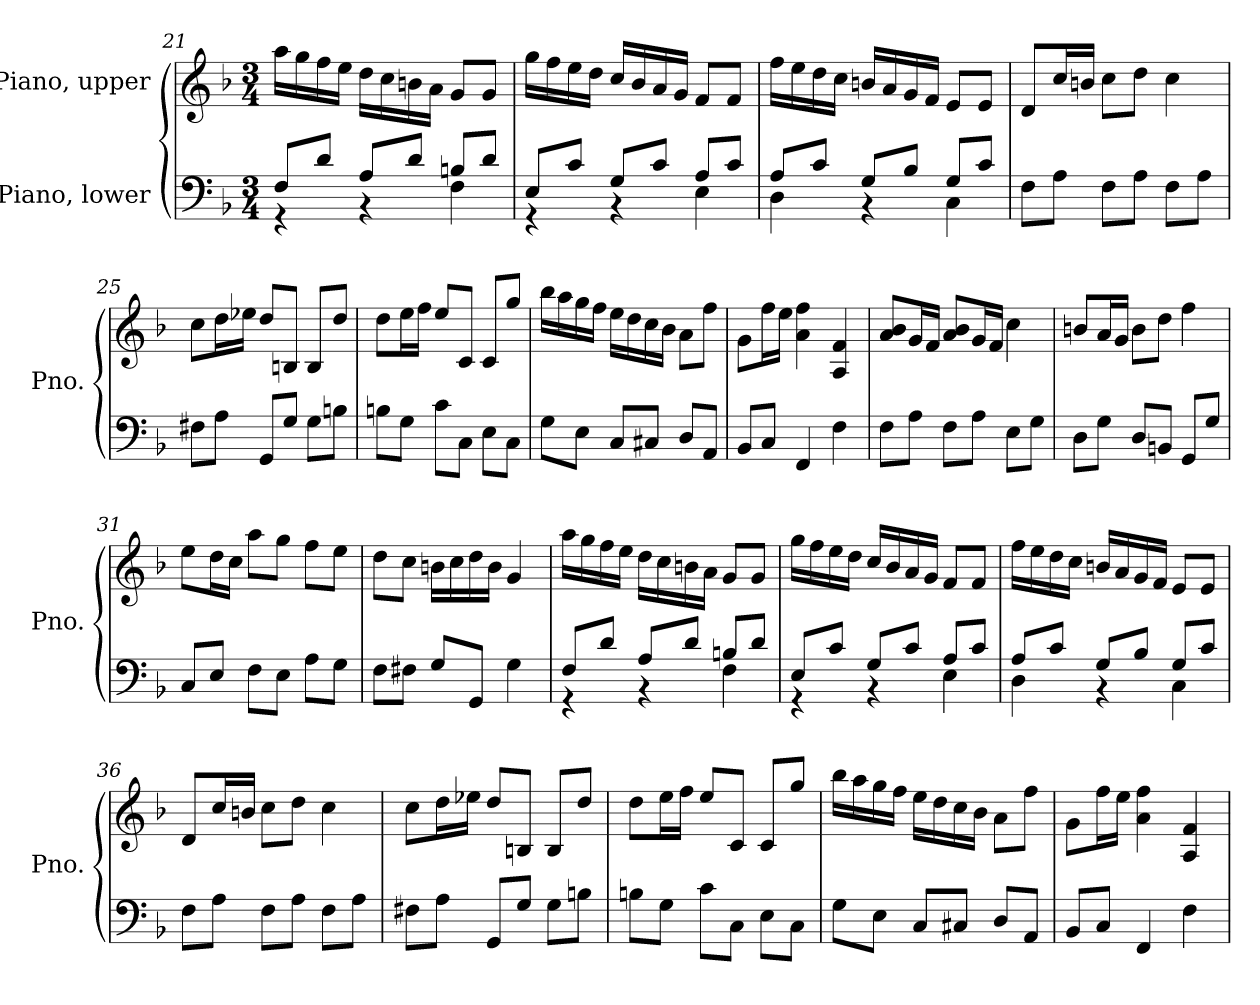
**kern	**kern
*part2	*part1
*staff2	*staff1
*I"Piano, lower	*I"Piano, upper
*I'Pno.	*I'Pno.
!!LO:LB:g=z
*clefF4	*clefG2
*k[b-]	*k[b-]
*M3/4	*M3/4
=21	=21
*^	*
8F/L	4r	16aa\LL
.	.	16gg\
8d/J	.	16ff\
.	.	16ee\JJ
8A/L	4r	16dd\LL
.	.	16cc\
8d/J	.	16bn\
.	.	16a\JJ
8Bn/L	4F\	8g/L
8d/J	.	8g/J
=22	=22	=22
8E/L	4r	16gg\LL
.	.	16ff\
8c/J	.	16ee\
.	.	16dd\JJ
8G/L	4r	16cc/LL
.	.	16b-/
8c/J	.	16a/
.	.	16g/JJ
8A/L	4E\	8f/L
8c/J	.	8f/J
=23	=23	=23
8A/L	4D\	16ff\LL
.	.	16ee\
8c/J	.	16dd\
.	.	16cc\JJ
8G/L	4r	16bn/LL
.	.	16a/
8B-/J	.	16g/
.	.	16f/JJ
8G/L	4C\	8e/L
8c/J	.	8e/J
*v	*v	*
=24	=24
8F\L	8d/L
8A\J	16cc/L
.	16bn/JJ
8F\L	8cc\L
8A\J	8dd\J
8F\L	4cc\
8A\J	.
!!LO:PB:g=z
=25	=25
8F#X\L	8cc\L
8A\J	16dd\L
.	16ee-X\JJ
8GG/L	8dd/L
8G/J	8Bn/J
8G\L	8B/L
8Bn\J	8dd/J
=26	=26
8Bn\L	8dd\L
8G\J	16ee\L
.	16ff\JJ
8c\L	8ee/L
8C\J	8c/J
8E\L	8c/L
8C\J	8gg/J
=27	=27
8G\L	16bb-\LL
.	16aa\
8E\J	16gg\
.	16ff\JJ
8C/L	16ee\LL
.	16dd\
8C#X/J	16cc\
.	16b-\JJ
8D/L	8a\L
8AA/J	8ff\J
=28	=28
8BB-/L	8g\L
8C/J	16ff\L
.	16ee\JJ
4FF/	4a\ 4ff\
4F\	4A/ 4f/
!!LO:LB:g=z
=29	=29
8F\L	8a/ 8b-/L
8A\J	16g/L
.	16f/JJ
8F\L	8a/ 8b-/L
8A\J	16g/L
.	16f/JJ
8E\L	4cc\
8G\J	.
=30	=30
8D\L	8bn/L
8G\J	16a/L
.	16g/JJ
8D/L	8b\L
8BBn/J	8dd\J
8GG/L	4ff\
8G/J	.
=31	=31
8C/L	8ee\L
8E/J	16dd\L
.	16cc\JJ
8F\L	8aa\L
8E\J	8gg\J
8A\L	8ff\L
8G\J	8ee\J
=32	=32
8F\L	8dd\L
8F#X\J	8cc\J
8G/L	16bn\LL
.	16cc\
8GG/J	16dd\
.	16b\JJ
4G\	4g/
!!LO:LB:g=z
=33	=33
*^	*
8F/L	4r	16aa\LL
.	.	16gg\
8d/J	.	16ff\
.	.	16ee\JJ
8A/L	4r	16dd\LL
.	.	16cc\
8d/J	.	16bn\
.	.	16a\JJ
8Bn/L	4F\	8g/L
8d/J	.	8g/J
=34	=34	=34
8E/L	4r	16gg\LL
.	.	16ff\
8c/J	.	16ee\
.	.	16dd\JJ
8G/L	4r	16cc/LL
.	.	16b-/
8c/J	.	16a/
.	.	16g/JJ
8A/L	4E\	8f/L
8c/J	.	8f/J
=35	=35	=35
8A/L	4D\	16ff\LL
.	.	16ee\
8c/J	.	16dd\
.	.	16cc\JJ
8G/L	4r	16bn/LL
.	.	16a/
8B-/J	.	16g/
.	.	16f/JJ
8G/L	4C\	8e/L
8c/J	.	8e/J
*v	*v	*
=36	=36
8F\L	8d/L
8A\J	16cc/L
.	16bn/JJ
8F\L	8cc\L
8A\J	8dd\J
8F\L	4cc\
8A\J	.
!!LO:LB:g=z
=37	=37
8F#X\L	8cc\L
8A\J	16dd\L
.	16ee-X\JJ
8GG/L	8dd/L
8G/J	8Bn/J
8G\L	8B/L
8Bn\J	8dd/J
=38	=38
8Bn\L	8dd\L
8G\J	16ee\L
.	16ff\JJ
8c\L	8ee/L
8C\J	8c/J
8E\L	8c/L
8C\J	8gg/J
=39	=39
8G\L	16bb-\LL
.	16aa\
8E\J	16gg\
.	16ff\JJ
8C/L	16ee\LL
.	16dd\
8C#X/J	16cc\
.	16b-\JJ
8D/L	8a\L
8AA/J	8ff\J
=40	=40
8BB-/L	8g\L
8C/J	16ff\L
.	16ee\JJ
4FF/	4a\ 4ff\
4F\	4A/ 4f/
=	=
*-	*-
